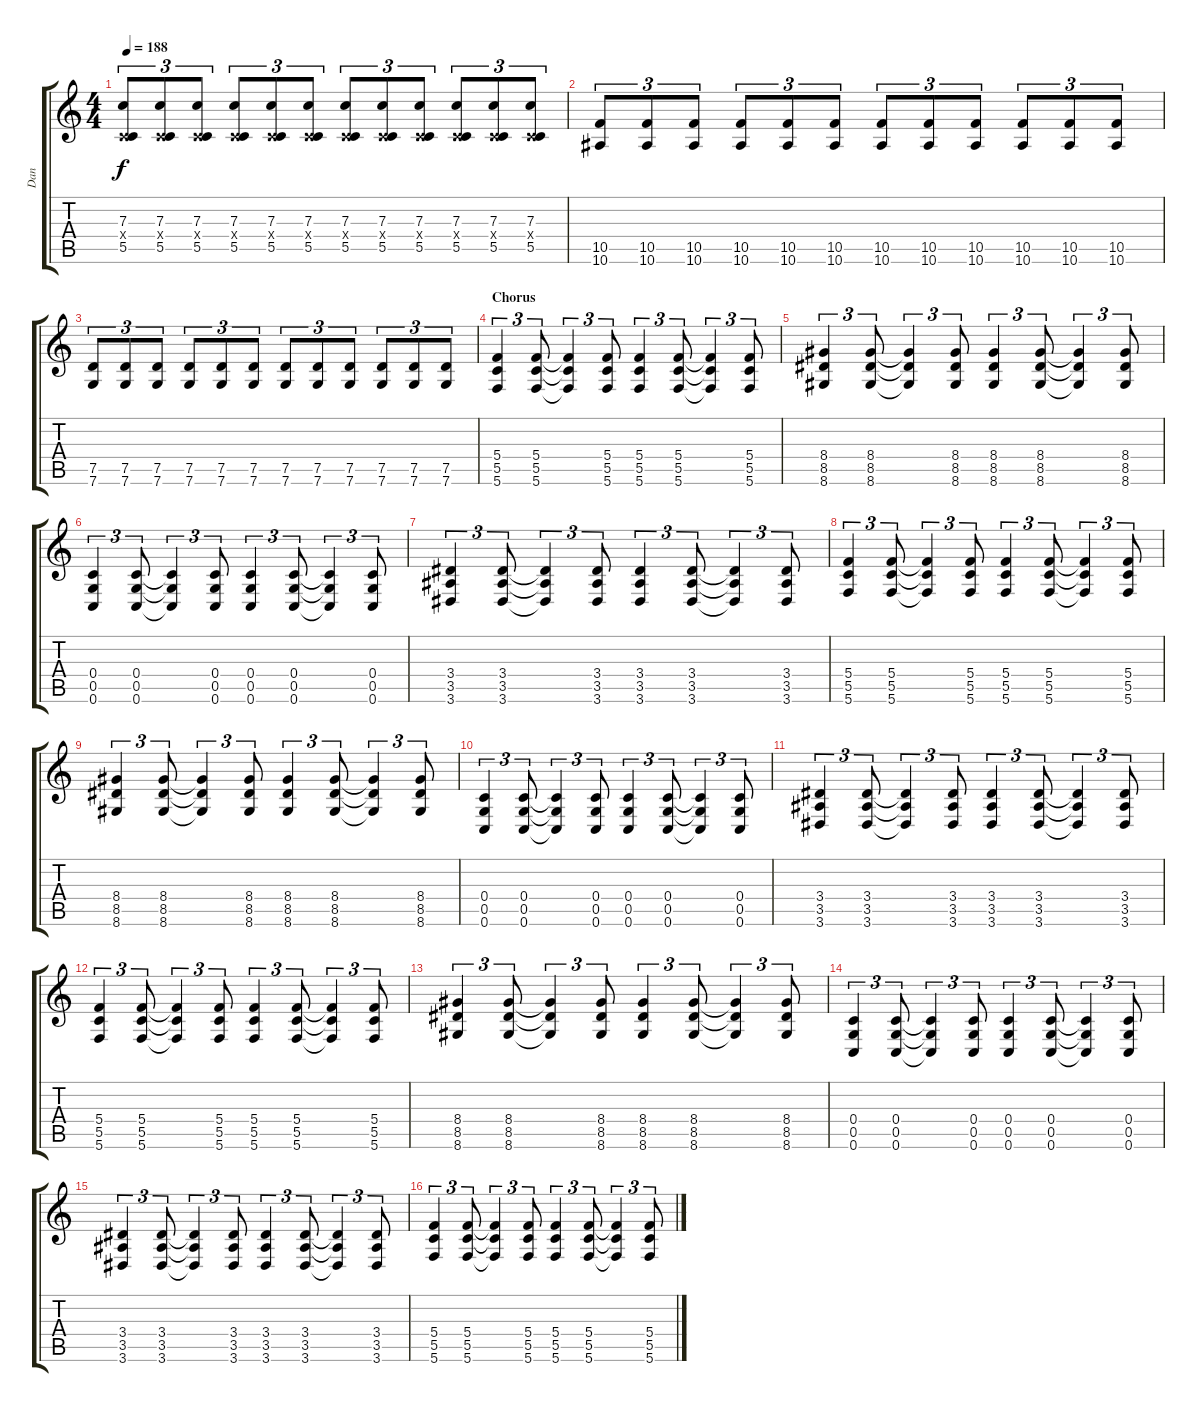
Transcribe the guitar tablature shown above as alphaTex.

\track ("Dan" "Dan") {instrument distortionguitar}
\staff {score tabs}
\tuning (D4 A3 F3 C3 G2 C2) {hide}
\ts (4 4)
\tempo 188
\clef g2
\ks c
(7.3 0.4{x} 5.5).8{tu (3 2) dy f} (7.3 0.4{x} 5.5).8{tu (3 2)} (7.3 0.4{x} 5.5).8{tu (3 2)} (7.3 0.4{x} 5.5).8{tu (3 2)} (7.3 0.4{x} 5.5).8{tu (3 2)} (7.3 0.4{x} 5.5).8{tu (3 2)} (7.3 0.4{x} 5.5).8{tu (3 2)} (7.3 0.4{x} 5.5).8{tu (3 2)} (7.3 0.4{x} 5.5).8{tu (3 2)} (7.3 0.4{x} 5.5).8{tu (3 2)} (7.3 0.4{x} 5.5).8{tu (3 2)} (7.3 0.4{x} 5.5).8{tu (3 2)} |
(10.5 10.6).8{tu (3 2)} (10.5 10.6).8{tu (3 2)} (10.5 10.6).8{tu (3 2)} (10.5 10.6).8{tu (3 2)} (10.5 10.6).8{tu (3 2)} (10.5 10.6).8{tu (3 2)} (10.5 10.6).8{tu (3 2)} (10.5 10.6).8{tu (3 2)} (10.5 10.6).8{tu (3 2)} (10.5 10.6).8{tu (3 2)} (10.5 10.6).8{tu (3 2)} (10.5 10.6).8{tu (3 2)} |
(7.5 7.6).8{tu (3 2)} (7.5 7.6).8{tu (3 2)} (7.5 7.6).8{tu (3 2)} (7.5 7.6).8{tu (3 2)} (7.5 7.6).8{tu (3 2)} (7.5 7.6).8{tu (3 2)} (7.5 7.6).8{tu (3 2)} (7.5 7.6).8{tu (3 2)} (7.5 7.6).8{tu (3 2)} (7.5 7.6).8{tu (3 2)} (7.5 7.6).8{tu (3 2)} (7.5 7.6).8{tu (3 2)} |
\section ("" "Chorus")
(5.4 5.5 5.6).4{tu (3 2)} (5.4 5.5 5.6).8{tu (3 2)} (5.4{t} 5.5{t} 5.6{t}).4{tu (3 2)} (5.4 5.5 5.6).8{tu (3 2)} (5.4 5.5 5.6).4{tu (3 2)} (5.4 5.5 5.6).8{tu (3 2)} (5.4{t} 5.5{t} 5.6{t}).4{tu (3 2)} (5.4 5.5 5.6).8{tu (3 2)} |
(8.4 8.5 8.6).4{tu (3 2)} (8.4 8.5 8.6).8{tu (3 2)} (8.4{t} 8.5{t} 8.6{t}).4{tu (3 2)} (8.4 8.5 8.6).8{tu (3 2)} (8.4 8.5 8.6).4{tu (3 2)} (8.4 8.5 8.6).8{tu (3 2)} (8.4{t} 8.5{t} 8.6{t}).4{tu (3 2)} (8.4 8.5 8.6).8{tu (3 2)} |
(0.4 0.5 0.6).4{tu (3 2)} (0.4 0.5 0.6).8{tu (3 2)} (0.4{t} 0.5{t} 0.6{t}).4{tu (3 2)} (0.4 0.5 0.6).8{tu (3 2)} (0.4 0.5 0.6).4{tu (3 2)} (0.4 0.5 0.6).8{tu (3 2)} (0.4{t} 0.5{t} 0.6{t}).4{tu (3 2)} (0.4 0.5 0.6).8{tu (3 2)} |
(3.4 3.5 3.6).4{tu (3 2)} (3.4 3.5 3.6).8{tu (3 2)} (3.4{t} 3.5{t} 3.6{t}).4{tu (3 2)} (3.4 3.5 3.6).8{tu (3 2)} (3.4 3.5 3.6).4{tu (3 2)} (3.4 3.5 3.6).8{tu (3 2)} (3.4{t} 3.5{t} 3.6{t}).4{tu (3 2)} (3.4 3.5 3.6).8{tu (3 2)} |
(5.4 5.5 5.6).4{tu (3 2)} (5.4 5.5 5.6).8{tu (3 2)} (5.4{t} 5.5{t} 5.6{t}).4{tu (3 2)} (5.4 5.5 5.6).8{tu (3 2)} (5.4 5.5 5.6).4{tu (3 2)} (5.4 5.5 5.6).8{tu (3 2)} (5.4{t} 5.5{t} 5.6{t}).4{tu (3 2)} (5.4 5.5 5.6).8{tu (3 2)} |
(8.4 8.5 8.6).4{tu (3 2)} (8.4 8.5 8.6).8{tu (3 2)} (8.4{t} 8.5{t} 8.6{t}).4{tu (3 2)} (8.4 8.5 8.6).8{tu (3 2)} (8.4 8.5 8.6).4{tu (3 2)} (8.4 8.5 8.6).8{tu (3 2)} (8.4{t} 8.5{t} 8.6{t}).4{tu (3 2)} (8.4 8.5 8.6).8{tu (3 2)} |
(0.4 0.5 0.6).4{tu (3 2)} (0.4 0.5 0.6).8{tu (3 2)} (0.4{t} 0.5{t} 0.6{t}).4{tu (3 2)} (0.4 0.5 0.6).8{tu (3 2)} (0.4 0.5 0.6).4{tu (3 2)} (0.4 0.5 0.6).8{tu (3 2)} (0.4{t} 0.5{t} 0.6{t}).4{tu (3 2)} (0.4 0.5 0.6).8{tu (3 2)} |
(3.4 3.5 3.6).4{tu (3 2)} (3.4 3.5 3.6).8{tu (3 2)} (3.4{t} 3.5{t} 3.6{t}).4{tu (3 2)} (3.4 3.5 3.6).8{tu (3 2)} (3.4 3.5 3.6).4{tu (3 2)} (3.4 3.5 3.6).8{tu (3 2)} (3.4{t} 3.5{t} 3.6{t}).4{tu (3 2)} (3.4 3.5 3.6).8{tu (3 2)} |
(5.4 5.5 5.6).4{tu (3 2)} (5.4 5.5 5.6).8{tu (3 2)} (5.4{t} 5.5{t} 5.6{t}).4{tu (3 2)} (5.4 5.5 5.6).8{tu (3 2)} (5.4 5.5 5.6).4{tu (3 2)} (5.4 5.5 5.6).8{tu (3 2)} (5.4{t} 5.5{t} 5.6{t}).4{tu (3 2)} (5.4 5.5 5.6).8{tu (3 2)} |
(8.4 8.5 8.6).4{tu (3 2)} (8.4 8.5 8.6).8{tu (3 2)} (8.4{t} 8.5{t} 8.6{t}).4{tu (3 2)} (8.4 8.5 8.6).8{tu (3 2)} (8.4 8.5 8.6).4{tu (3 2)} (8.4 8.5 8.6).8{tu (3 2)} (8.4{t} 8.5{t} 8.6{t}).4{tu (3 2)} (8.4 8.5 8.6).8{tu (3 2)} |
(0.4 0.5 0.6).4{tu (3 2)} (0.4 0.5 0.6).8{tu (3 2)} (0.4{t} 0.5{t} 0.6{t}).4{tu (3 2)} (0.4 0.5 0.6).8{tu (3 2)} (0.4 0.5 0.6).4{tu (3 2)} (0.4 0.5 0.6).8{tu (3 2)} (0.4{t} 0.5{t} 0.6{t}).4{tu (3 2)} (0.4 0.5 0.6).8{tu (3 2)} |
(3.4 3.5 3.6).4{tu (3 2)} (3.4 3.5 3.6).8{tu (3 2)} (3.4{t} 3.5{t} 3.6{t}).4{tu (3 2)} (3.4 3.5 3.6).8{tu (3 2)} (3.4 3.5 3.6).4{tu (3 2)} (3.4 3.5 3.6).8{tu (3 2)} (3.4{t} 3.5{t} 3.6{t}).4{tu (3 2)} (3.4 3.5 3.6).8{tu (3 2)} |
(5.4 5.5 5.6).4{tu (3 2)} (5.4 5.5 5.6).8{tu (3 2)} (5.4{t} 5.5{t} 5.6{t}).4{tu (3 2)} (5.4 5.5 5.6).8{tu (3 2)} (5.4 5.5 5.6).4{tu (3 2)} (5.4 5.5 5.6).8{tu (3 2)} (5.4{t} 5.5{t} 5.6{t}).4{tu (3 2)} (5.4 5.5 5.6).8{tu (3 2)}
